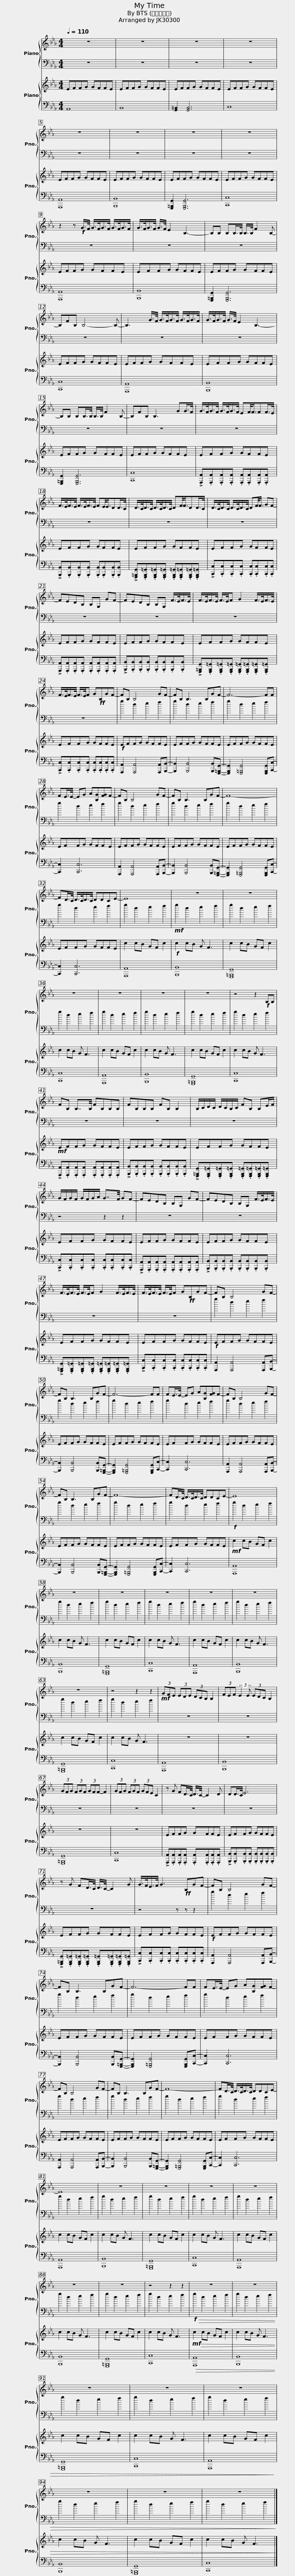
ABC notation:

X:1
%%score { 1 | 2 } { 3 | 4 }
L:1/8
Q:1/4=110
M:4/4
I:linebreak $
K:Eb
V:1 treble
V:2 bass
V:3 treble
V:4 bass
V:1
 z8 | z8 | z8 | z8 |$ z8 | %5
 z8 | z8 | z8 |$ z2 z!f! G/>F/ G/>F/G/>F/ G/>F/G/>F/ | G/>F/G/>F/ G/>F/ E2 B,3- | %10
 B,B, B,B,/>B,/ B,/>B,/ F2 B,- |$ B,FB, B,4- B,- | B,3 G/>F/ G/>F/G/>F/ G/>F/G/>F/ | G/>F/G/>F/ G/>F/ E2 B,3- |$ B,B, B,B,/>B,/ B,/>B,/ F2 B,- | %15
 B,FB, B,3 GG/>F/ | G/>F/G/>F/ G/>F/G/>F/ EF/<F/FF/>E/ |$ F/>E/F/>E/ F/>E/F/>E/ FE/<E/DD/>C/ | D/>C/D/>C/ D/>C/D/>C/ DF/<F/DD/>C/ |$ D/>C/D/>C/ D/>C/D/>C/ DF/<F/ GF- | %20
 FEDB, B,G, GF- | FEDB, B,G, F/>E/F/>E/ |$ F/>E/F/>E/ F/>E/F G2 F/>E/F/>E/ | F/>E/F/>E/ F/>E/F G!ff!B,GF- | FB, B,4 GF- |$ %25
 FB, B,3 B,GF- | F6- FF | FE/>E/- EG A[B,G][FG]F- | FB, B,4 GF- |$ FB, B,3 B,GF- | %30
 F8- | FD/>C/ D/>C/D/>C/ DDCE- | E8 |$ z8 | z8 | %35
 z8 | z8 | z8 |$ z8 | z4 z2!f! B,B, | %40
 FB, B,7/4B,/4 FB,B,B, | FB,B,B, FB, B,2 |$ B,/C/D/C/ D/C/B,/C/ FB, B,E/F/ | G/F/G/F/ G/F/G/A/ G7/4F/4 GF- | FEDB, B,G, GF- |$ %45
 FEDB, B,G, F/>E/F/>E/ | F/>E/F/>E/ F/>E/F G2 F/>E/F/>E/ |$ F/>E/F/>E/ F/>E/F G!ff!B,GF- |$ FB, B,4 GF- | FB, B,3 B,GF- | %50
 F6- FF | FE/>E/- EG A[B,G][FG]F- |$ FB, B,4 GF- | FB, B,3 B,GF- | F8- |$ %55
 FD/>C/ D/>C/D/>C/ DDCE- | E8 | z8 | z8 |$ z8 | %60
 z8 | z8 | z8 | z4 z2 z2 |$!mf! (3GFE (3EDE (3DCB, B,2 | %65
 (3FEF (3:2:2E2 E (3EDC B,2 | (3GFG (3FGF (3GFF- F2 | (3GFG (3FGF (3GFE C2 |$ z G FD/>C/ D/>C/- C2 D | DD/>C/ E6 |$ %70
 z G FD/>C/ D/>C/- C2 G |$ G/>F/E/>F/ G3!ff! B,GF- | FB, B,4 GF- | FB, B,3 B,GF- | F6- FF |$ %75
 FE/>E/- EG A[B,G][FG]F- | FB, B,4 GF- | FB, B,3 B,GF- | F8- |$ FD/>C/ D/>C/D/>C/ DDCE- | %80
 E8 | z8 | z8 |$ z8 | z8 | %85
 z8 | z8 | z4 z2 z2 |$ z8 | z8 | %90
 z8 |$ z8 | z8 | z8 | z8 | %95
 z8 |] %96
V:2
 z8 | z8 | z8 | z8 |$ z8 | %5
 z8 | z8 | z8 |$ z8 | z8 | %10
 z8 |$ z8 | z8 | z8 |$ z8 | %15
 z8 | z8 |$ z8 | z8 |$ z8 | %20
 z8 | z8 |$ z8 | z8 | g2 d2 e2 f2 |$ %25
 g2 d2 e2 f2 | g2 d2 e2 f2 | g2 d2 e2 f2 | g2 d2 e2 f2 |$ g2 d2 e2 f2 | %30
 g2 d2 e2 f2 | g2 d2 e2 f2 | g2 d2 e2 f2 |$!mf! g2 d2 e2 f2 | g2 d2 e2 f2 | %35
 g2 d2 e2 f2 | g2 d2 e2 f2 | g2 d2 e2 f2 |$ g2 d2 e2 f2 | g2 d2 e2 f2 | %40
 z8 | z8 |$ z8 | z4 z2 z2 | z8 |$ %45
 z8 | z8 |$ z8 |$ g2 d2 e2 f2 | g2 d2 e2 f2 | %50
 g2 d2 e2 f2 | g2 d2 e2 f2 |$ g2 d2 e2 f2 | g2 d2 e2 f2 | g2 d2 e2 f2 |$ %55
 g2 d2 e2 f2 |!f! g2 d2 e2 f2 | g2 d2 e2 f2 | g2 d2 e2 f2 |$ g2 d2 e2 f2 | %60
 g2 d2 e2 f2 | g2 d2 e2 f2 | g2 d2 e2 f2 | g2 d2 e2 f2 |$ z8 | %65
 z8 | z8 | z8 |$ z8 | z8 |$ %70
 z8 |$ z4 z z z2 | g2 d2 e2 f2 | g2 d2 e2 f2 | g2 d2 e2 f2 |$ %75
 g2 d2 e2 f2 | g2 d2 e2 f2 | g2 d2 e2 f2 | g2 d2 e2 f2 |$ g2 d2 e2 f2 | %80
 g2 d2 e2 f2 | g2 d2 e2 f2 | g2 d2 e2 f2 |$ g2 d2 e2 f2 | g2 d2 e2 f2 | %85
 g2 d2 e2 f2 | g2 d2 e2 f2 | g2 d2 e2 f2 |$!f!!>(! g2 d2 e2 f2 | g2 d2 e2 f2 | %90
 g2 d2 e2 f2 |$ g2 d2 e2 f2 | g2 d2 e2 f2 | g2 d2 e2 f2 | g2 d2 e2 f2 | %95
 g2 d2 e2 f2!>)! |] %96
V:3
 EFFG GFFE | EFFG GFFE | EFFG GFFE | EFFG GFFE |$ EFFG GFFE | %5
 EFFG GFFE | EFFG GFFE | EFFG GFFE |$ EFFG GFFE | EFFG GFFE | %10
 EFFG GFFE |$ EFFG GFFE | EFFG GFFE | EFFG GFFE |$ EFFG GFFE | %15
 EFFG GFFE | EFFG GFFE |$ EFFG GFFE | EFFG GFFE |$ EFFG GFFE | %20
 EFFG GFFE | EFFG GFFE |$ EFFG GFFE | EFFG GFFE |!f! EFFG GFFE |$ %25
 EFFG GFFE | EFFG GFFE | EFFG GFFE | EFFG GFFE |$ EFFG GFFE | %30
 EFFG GFFE | EFFG GFFE | c2 cB GF c2 |$!f! c2 cB G F3 | c2 cB GF c2 | %35
 c2 cB G F3 | c2 cB GF c2 | c2 cB G F3 |$ c2 cB GF c2 | c2 cB G F3 | %40
!mf! EFFG GFFE | EFFG GFFE |$ EFFG GFFE | EFFG GFFE | EFFG GFFE |$ %45
 EFFG GFFE | EFFG GFFE |$ EFFG GFFE |$!f! EFFG GFFE | EFFG GFFE | %50
 EFFG GFFE | EFFG GFFE |$ EFFG GFFE | EFFG GFFE | EFFG GFFE |$ %55
 EFFG GFFE |!mf! c2 cB GF c2 | c2 cB G F3 | c2 cB GF c2 |$ c2 cB G F3 | %60
 c2 cB GF c2 | c2 cB G F3 | c2 cB GF c2 | c2 cB G F3 |$ z8 | %65
 z8 | z8 | z8 |$ EFFG GFFE | EFFG GFFE |$ %70
 EFFG GFFE |$ EFFG GFFE |!f! EFFG GFFE | EFFG GFFE | EFFG GFFE |$ %75
 EFFG GFFE | EFFG GFFE | EFFG GFFE | EFFG GFFE |$ EFFG GFFE | %80
 c2 cB GF c2 | c2 cB G F3 | c2 cB GF c2 |$ c2 cB G F3 | c2 cB GF c2 | %85
 c2 cB G F3 | c2 cB GF c2 | c2 cB G F3 |$!mf!!>(! c2 cB GF c2 | c2 cB G F3 | %90
 c2 cB GF c2 |$ c2 cB G F3 | c2 cB GF c2 | c2 cB G F3 | c2 cB GF c2 | %95
 c2 cB G F3!>)! |] %96
V:4
 A,,8 | B,,8 | [G,,=B,,]2 [G,,B,,]6 | C,8 |$ [A,,,A,,]8 | %5
 [B,,,B,,]8 | [G,,,=B,,,G,,]2 [G,,,B,,,G,,]6 | [C,,C,]8 |$ [A,,,A,,]8 | [B,,,B,,]8 | %10
 [G,,,=B,,,G,,]2 [G,,,B,,,G,,]6 |$ [C,,C,]8 | [A,,,A,,]8 | [B,,,B,,]8 |$ [G,,,=B,,,G,,]2 [G,,,B,,,G,,]6 | %15
 [C,,C,]8 | !>![A,,,A,,].[A,,,A,,].[A,,,A,,].[A,,,A,,] .[A,,,A,,].[A,,,A,,].[A,,,A,,].[A,,,A,,] |$ !>![B,,,B,,].[B,,,B,,].[B,,,B,,].[B,,,B,,] .[B,,,B,,].[B,,,B,,].[B,,,B,,].[B,,,B,,] | !>![G,,,=B,,,G,,].[G,,,B,,,=G,,].[G,,,B,,,=G,,].[G,,,B,,,=G,,] .[G,,,B,,,=G,,].[G,,,B,,,=G,,].[G,,,B,,,=G,,].[G,,,B,,,=G,,] |$ !>![C,,C,].[C,,C,].[C,,C,].[C,,C,] .[C,,C,].[C,,C,].[C,,C,].[C,,C,] | %20
 !>![A,,,A,,].[A,,,A,,].[A,,,A,,].[A,,,A,,] .[A,,,A,,].[A,,,A,,].[A,,,A,,].[A,,,A,,] | !>![B,,,B,,].[B,,,B,,].[B,,,B,,].[B,,,B,,] .[B,,,B,,].[B,,,B,,].[B,,,B,,].[B,,,B,,] |$ !>![G,,,=B,,,G,,].[G,,,B,,,=G,,].[G,,,B,,,=G,,].[G,,,B,,,=G,,] .[G,,,B,,,=G,,].[G,,,B,,,=G,,].[G,,,B,,,=G,,].[G,,,B,,,=G,,] | !>![C,,C,].[C,,C,].[C,,C,].[C,,C,] .[C,,C,].[C,,C,].[C,,C,].[C,,C,] | [A,,,A,,]2 [A,,,A,,]4 [A,,,A,,][B,,,B,,]- |$ %25
 [B,,,B,,]2 [B,,,B,,]4 [B,,,B,,][G,,,=B,,,G,,]- | [G,,,B,,,G,,]2 [G,,,=B,,,G,,]4 [G,,,B,,,G,,][C,,C,]- | [C,,C,]2 [C,,C,]6 | [A,,,A,,]2 [A,,,A,,]4 [A,,,A,,][B,,,B,,]- |$ [B,,,B,,]2 [B,,,B,,]4 [B,,,B,,][G,,,=B,,,G,,]- | %30
 [G,,,B,,,G,,]2 [G,,,=B,,,G,,]4 [G,,,B,,,G,,][C,,C,]- | [C,,C,]2 [C,,C,]6 | [A,,,A,,]8 |$ [B,,,B,,]8 | [G,,,=B,,,G,,]8 | %35
 [C,,C,]8 | [A,,,A,,]8 | [B,,,B,,]8 |$ [G,,,=B,,,G,,]8 | [C,,C,]8 | %40
 !>![A,,,A,,].[A,,,A,,].[A,,,A,,].[A,,,A,,] .[A,,,A,,].[A,,,A,,].[A,,,A,,].[A,,,A,,] | !>![B,,,B,,].[B,,,B,,].[B,,,B,,].[B,,,B,,] .[B,,,B,,].[B,,,B,,].[B,,,B,,].[B,,,B,,] |$ !>![G,,,=B,,,G,,].[G,,,B,,,=G,,].[G,,,B,,,=G,,].[G,,,B,,,=G,,] .[G,,,B,,,=G,,].[G,,,B,,,=G,,].[G,,,B,,,=G,,].[G,,,B,,,=G,,] | !>![C,,C,].[C,,C,].[C,,C,].[C,,C,] .[C,,C,].[C,,C,].[C,,C,].[C,,C,] | !>![A,,,A,,].[A,,,A,,].[A,,,A,,].[A,,,A,,] .[A,,,A,,].[A,,,A,,].[A,,,A,,].[A,,,A,,] |$ %45
 !>![B,,,B,,].[B,,,B,,].[B,,,B,,].[B,,,B,,] .[B,,,B,,].[B,,,B,,].[B,,,B,,].[B,,,B,,] | !>![G,,,=B,,,G,,].[G,,,B,,,=G,,].[G,,,B,,,=G,,].[G,,,B,,,=G,,] .[G,,,B,,,=G,,].[G,,,B,,,=G,,].[G,,,B,,,=G,,].[G,,,B,,,=G,,] |$ !>![C,,C,].[C,,C,].[C,,C,].[C,,C,] .[C,,C,].[C,,C,].[C,,C,].[C,,C,] |$ [A,,,A,,]2 [A,,,A,,]4 [A,,,A,,][B,,,B,,]- | [B,,,B,,]2 [B,,,B,,]4 [B,,,B,,][G,,,=B,,,G,,]- | %50
 [G,,,B,,,G,,]2 [G,,,=B,,,G,,]4 [G,,,B,,,G,,][C,,C,]- | [C,,C,]2 [C,,C,]6 |$ [A,,,A,,]2 [A,,,A,,]4 [A,,,A,,][B,,,B,,]- | [B,,,B,,]2 [B,,,B,,]4 [B,,,B,,][G,,,=B,,,G,,]- | [G,,,B,,,G,,]2 [G,,,=B,,,G,,]4 [G,,,B,,,G,,][C,,C,]- |$ %55
 [C,,C,]2 [C,,C,]6 | [A,,,A,,]8 | [B,,,B,,]8 | [G,,,=B,,,G,,]8 |$ [C,,C,]8 | %60
 [A,,,A,,]8 | [B,,,B,,]8 | [G,,,=B,,,G,,]8 | [C,,C,]8 |$ [A,,,A,,]8 | %65
 [B,,,B,,]8 | [G,,,=B,,,G,,]8 | [C,,C,]8 |$ !>![A,,,A,,].[A,,,A,,].[A,,,A,,].[A,,,A,,] .[A,,,A,,].[A,,,A,,].[A,,,A,,].[A,,,A,,] | !>![B,,,B,,].[B,,,B,,].[B,,,B,,].[B,,,B,,] .[B,,,B,,].[B,,,B,,].[B,,,B,,].[B,,,B,,] |$ %70
 !>![G,,,=B,,,G,,].[G,,,B,,,=G,,].[G,,,B,,,=G,,].[G,,,B,,,=G,,] .[G,,,B,,,=G,,].[G,,,B,,,=G,,].[G,,,B,,,=G,,].[G,,,B,,,=G,,] |$ !>![C,,C,].[C,,C,].[C,,C,].[C,,C,] .[C,,C,].[C,,C,].[C,,C,].[C,,C,] | [A,,,A,,]2 [A,,,A,,]4 [A,,,A,,][B,,,B,,]- | [B,,,B,,]2 [B,,,B,,]4 [B,,,B,,][G,,,=B,,,G,,]- | [G,,,B,,,G,,]2 [G,,,=B,,,G,,]4 [G,,,B,,,G,,][C,,C,]- |$ %75
 [C,,C,]2 [C,,C,]6 | [A,,,A,,]2 [A,,,A,,]4 [A,,,A,,][B,,,B,,]- | [B,,,B,,]2 [B,,,B,,]4 [B,,,B,,][G,,,=B,,,G,,]- | [G,,,B,,,G,,]2 [G,,,=B,,,G,,]4 [G,,,B,,,G,,][C,,C,]- |$ [C,,C,]2 [C,,C,]6 | %80
 [A,,,A,,]8 | [B,,,B,,]8 | [G,,,=B,,,G,,]8 |$ [C,,C,]8 | [A,,,A,,]8 | %85
 [B,,,B,,]8 | [G,,,=B,,,G,,]8 | [C,,C,]8 |$!>(! [A,,,A,,]8 | [B,,,B,,]8 | %90
 [G,,,=B,,,G,,]8 |$ [C,,C,]8 | [A,,,A,,]8!>)! | [B,,,B,,]8 | [G,,,=B,,,G,,]8 | %95
 [C,,C,]8 |] %96
